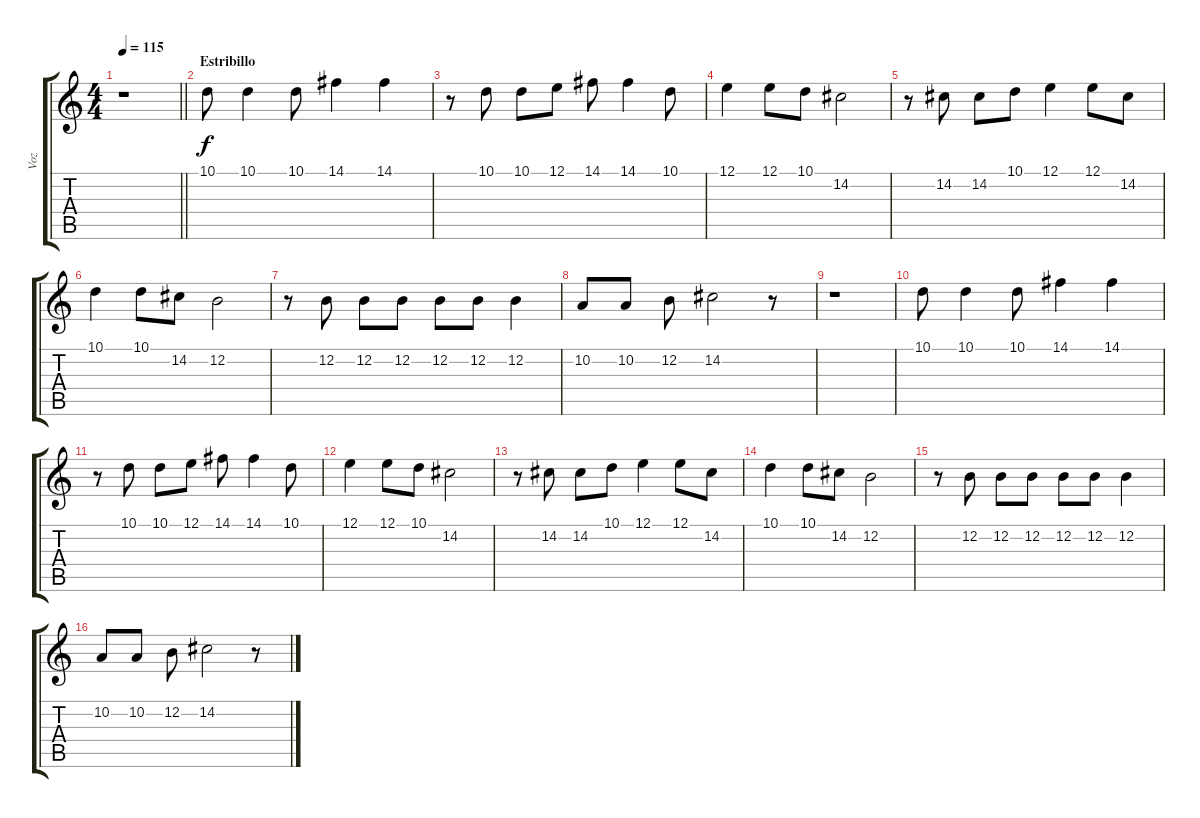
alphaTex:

\track ("Voz" "Voz") {instrument synthstrings1}
\staff {score tabs}
\tuning (E4 B3 G3 D3 A2 E2) {hide}
\ts (4 4)
\tempo 115
\clef g2
\barLineRight lightlight
\ks c
r.1{dy f} |
\section ("" "Estribillo")
10.1.8 10.1.4 10.1.8 14.1.4 14.1.4 |
r.8 10.1.8 10.1.8 12.1.8 14.1.8 14.1.4 10.1.8 |
12.1.4 12.1.8 10.1.8 14.2.2 |
r.8 14.2.8 14.2.8 10.1.8 12.1.4 12.1.8 14.2.8 |
10.1.4 10.1.8 14.2.8 12.2.2 |
r.8 12.2.8 12.2.8 12.2.8 12.2.8 12.2.8 12.2.4 |
10.2.8 10.2.8 12.2.8 14.2.2 r.8 |
r.1 |
10.1.8 10.1.4 10.1.8 14.1.4 14.1.4 |
r.8 10.1.8 10.1.8 12.1.8 14.1.8 14.1.4 10.1.8 |
12.1.4 12.1.8 10.1.8 14.2.2 |
r.8 14.2.8 14.2.8 10.1.8 12.1.4 12.1.8 14.2.8 |
10.1.4 10.1.8 14.2.8 12.2.2 |
r.8 12.2.8 12.2.8 12.2.8 12.2.8 12.2.8 12.2.4 |
10.2.8 10.2.8 12.2.8 14.2.2 r.8
